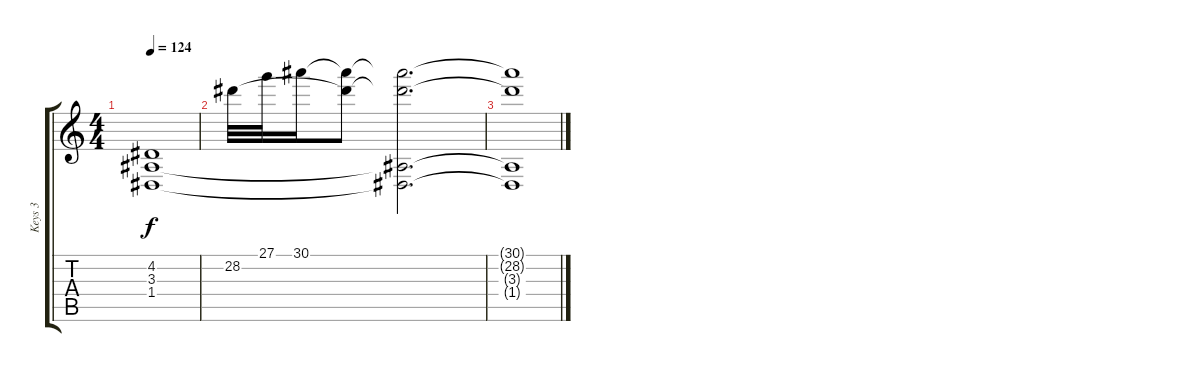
\track ("Keys 3" "Keys 3") {instrument pad1newage}
\staff {score tabs}
\tuning (E4 B3 G3 D3 A2 E2) {hide}
\ts (4 4)
\tempo 124
\clef g2
\ks c
(4.2{t} 3.3{t} 1.4{t}).1{dy f} |
28.2.32 27.1.32 30.1.16 (30.1{t} 28.2{t}).8 (30.1{t} 28.2{t} 3.3{t} 1.4{t}).2{d} |
(30.1{t} 28.2{t} 3.3{t} 1.4{t}).1
